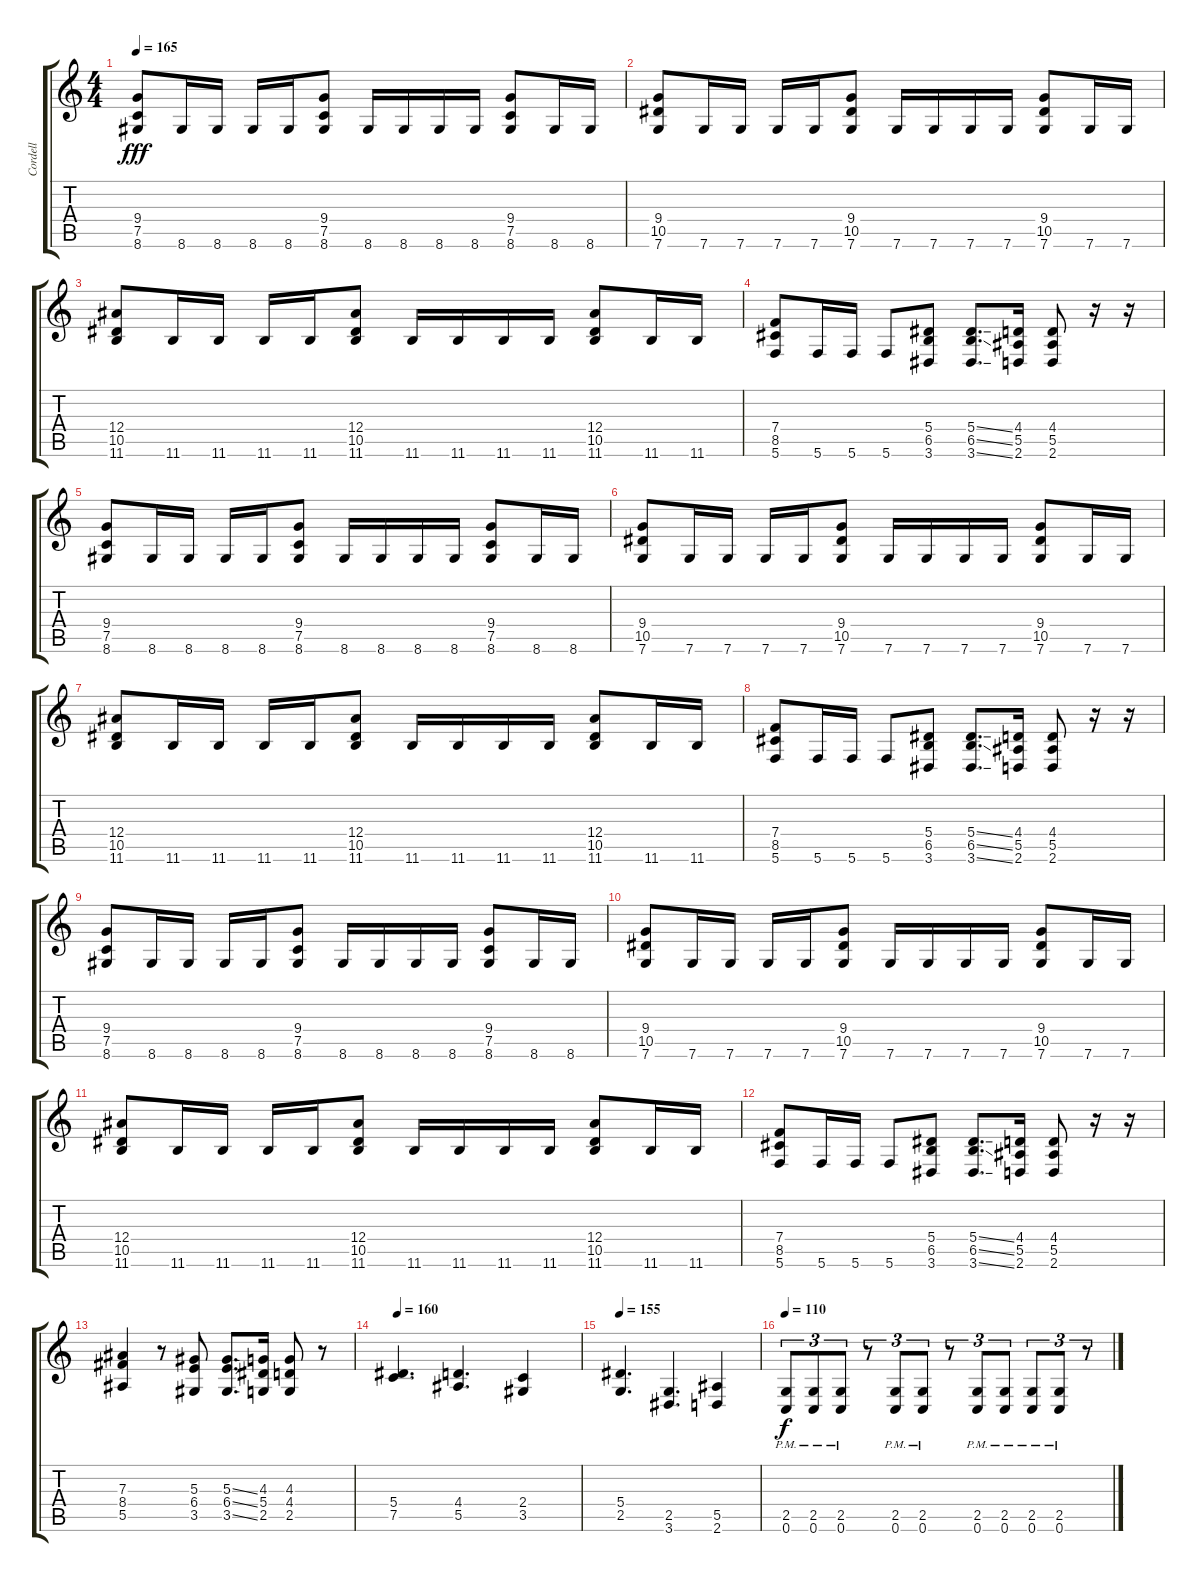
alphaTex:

\track ("Cordell" "Cordell") {instrument distortionguitar}
\staff {score tabs}
\tuning (C4 G3 Eb3 Bb2 F2 C2) {hide}
\ts (4 4)
\tempo 165
\clef g2
\ks c
(9.4 7.5 8.6).8{dy fff} 8.6.16 8.6.16 8.6.16 8.6.16 (9.4 7.5 8.6).8 8.6.16 8.6.16 8.6.16 8.6.16 (9.4 7.5 8.6).8 8.6.16 8.6.16 |
(9.4 10.5 7.6).8 7.6.16 7.6.16 7.6.16 7.6.16 (9.4 10.5 7.6).8 7.6.16 7.6.16 7.6.16 7.6.16 (9.4 10.5 7.6).8 7.6.16 7.6.16 |
(12.4 10.5 11.6).8 11.6.16 11.6.16 11.6.16 11.6.16 (12.4 10.5 11.6).8 11.6.16 11.6.16 11.6.16 11.6.16 (12.4 10.5 11.6).8 11.6.16 11.6.16 |
(7.4 8.5 5.6).8 5.6.16 5.6.16 5.6.8 (5.4 6.5 3.6).8 (5.4{ss} 6.5{ss} 3.6{ss}).8{d} (4.4 5.5 2.6).16 (4.4 5.5 2.6).8 r.16 r.16 |
(9.4 7.5 8.6).8 8.6.16 8.6.16 8.6.16 8.6.16 (9.4 7.5 8.6).8 8.6.16 8.6.16 8.6.16 8.6.16 (9.4 7.5 8.6).8 8.6.16 8.6.16 |
(9.4 10.5 7.6).8 7.6.16 7.6.16 7.6.16 7.6.16 (9.4 10.5 7.6).8 7.6.16 7.6.16 7.6.16 7.6.16 (9.4 10.5 7.6).8 7.6.16 7.6.16 |
(12.4 10.5 11.6).8 11.6.16 11.6.16 11.6.16 11.6.16 (12.4 10.5 11.6).8 11.6.16 11.6.16 11.6.16 11.6.16 (12.4 10.5 11.6).8 11.6.16 11.6.16 |
(7.4 8.5 5.6).8 5.6.16 5.6.16 5.6.8 (5.4 6.5 3.6).8 (5.4{ss} 6.5{ss} 3.6{ss}).8{d} (4.4 5.5 2.6).16 (4.4 5.5 2.6).8 r.16 r.16 |
(9.4 7.5 8.6).8 8.6.16 8.6.16 8.6.16 8.6.16 (9.4 7.5 8.6).8 8.6.16 8.6.16 8.6.16 8.6.16 (9.4 7.5 8.6).8 8.6.16 8.6.16 |
(9.4 10.5 7.6).8 7.6.16 7.6.16 7.6.16 7.6.16 (9.4 10.5 7.6).8 7.6.16 7.6.16 7.6.16 7.6.16 (9.4 10.5 7.6).8 7.6.16 7.6.16 |
(12.4 10.5 11.6).8 11.6.16 11.6.16 11.6.16 11.6.16 (12.4 10.5 11.6).8 11.6.16 11.6.16 11.6.16 11.6.16 (12.4 10.5 11.6).8 11.6.16 11.6.16 |
(7.4 8.5 5.6).8 5.6.16 5.6.16 5.6.8 (5.4 6.5 3.6).8 (5.4{ss} 6.5{ss} 3.6{ss}).8{d} (4.4 5.5 2.6).16 (4.4 5.5 2.6).8 r.16 r.16 |
(7.3 8.4 5.5).4 r.8 (5.3 6.4 3.5).8 (5.3{ss} 6.4{ss} 3.5{ss}).8{d} (4.3 5.4 2.5).16 (4.3 4.4 2.5).8 r.8 |
\tempo 160
(5.4 7.5).4{d} (4.4 5.5).4{d} (2.4 3.5).4 |
\tempo 155
(5.4 2.5).4{d} (2.5 3.6).4{d} (5.5 2.6).4 |
\tempo 110
(2.5{pm} 0.6{pm}).8{tu (3 2) dy f} (2.5{pm} 0.6{pm}).8{tu (3 2)} (2.5{pm} 0.6{pm}).8{tu (3 2)} r.8{tu (3 2)} (2.5{pm} 0.6{pm}).8{tu (3 2)} (2.5{pm} 0.6{pm}).8{tu (3 2)} r.8{tu (3 2)} (2.5{pm} 0.6{pm}).8{tu (3 2)} (2.5{pm} 0.6{pm}).8{tu (3 2)} (2.5{pm} 0.6{pm}).8{tu (3 2)} (2.5{pm} 0.6{pm}).8{tu (3 2)} r.8{tu (3 2)}
